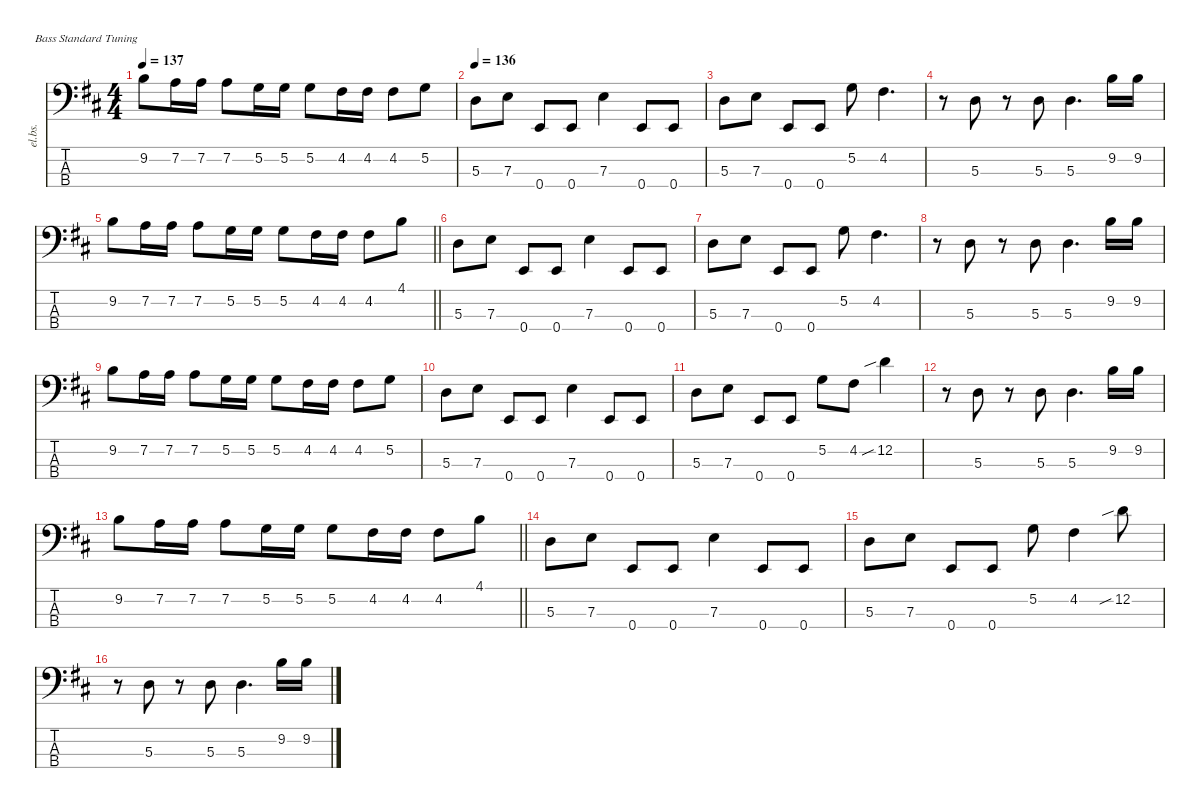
\defaultSystemsLayout 4
\hideDynamics
\bracketExtendMode nobrackets
\otherSystemsTrackNameOrientation horizontal
\track ("Cliff - Bass" "el.bs.") {instrument electricbassfinger}
\staff {score tabs}
\tuning (G2 D2 A1 E1)
\ts (4 4)
\tempo 137
\clef f4
\ks bminor
9.2{acc forcenatural}.8{dy f beam Down} 7.2{acc forcenatural}.16{beam Down} 7.2{acc forcenatural}.16{beam Down} 7.2{acc forcenatural}.8{beam Down} 5.2{acc forcenatural}.16{beam Down} 5.2{acc forcenatural}.16{beam Down} 5.2{acc forcenatural}.8{beam Down} 4.2{acc #}.16{beam Down} 4.2{acc #}.16{beam Down} 4.2{acc #}.8{beam Down} 5.2{acc forcenatural}.8{beam Down} |
\tempo 136
5.3{acc forcenatural}.8{beam Down} 7.3{acc forcenatural}.8{beam Down} 0.4{acc forcenatural}.8{beam Up} 0.4{acc forcenatural}.8{beam Up} 7.3{acc forcenatural}.4{beam Down} 0.4{acc forcenatural}.8{beam Up} 0.4{acc forcenatural}.8{beam Up} |
5.3{acc forcenatural}.8{beam Down} 7.3{acc forcenatural}.8{beam Down} 0.4{acc forcenatural}.8{beam Up} 0.4{acc forcenatural}.8{beam Up} 5.2{acc forcenatural}.8{beam Down} 4.2{acc #}.4{d beam Down} |
r.8{beam Down} 5.3{acc forcenatural}.8{beam Down} r.8{beam Down} 5.3{acc forcenatural}.8{beam Down} 5.3{acc forcenatural}.4{d beam Down} 9.2{acc forcenatural}.16{beam Down} 9.2{acc forcenatural}.16{beam Down} |
\barLineRight lightlight
9.2{acc forcenatural}.8{beam Down} 7.2{acc forcenatural}.16{beam Down} 7.2{acc forcenatural}.16{beam Down} 7.2{acc forcenatural}.8{beam Down} 5.2{acc forcenatural}.16{beam Down} 5.2{acc forcenatural}.16{beam Down} 5.2{acc forcenatural}.8{beam Down} 4.2{acc #}.16{beam Down} 4.2{acc #}.16{beam Down} 4.2{acc #}.8{beam Down} 4.1{acc forcenatural}.8{beam Down} |
5.3{acc forcenatural}.8{beam Down} 7.3{acc forcenatural}.8{beam Down} 0.4{acc forcenatural}.8{beam Up} 0.4{acc forcenatural}.8{beam Up} 7.3{acc forcenatural}.4{beam Down} 0.4{acc forcenatural}.8{beam Up} 0.4{acc forcenatural}.8{beam Up} |
5.3{acc forcenatural}.8{beam Down} 7.3{acc forcenatural}.8{beam Down} 0.4{acc forcenatural}.8{beam Up} 0.4{acc forcenatural}.8{beam Up} 5.2{acc forcenatural}.8{beam Down} 4.2{acc #}.4{d beam Down} |
r.8{beam Down} 5.3{acc forcenatural}.8{beam Down} r.8{beam Down} 5.3{acc forcenatural}.8{beam Down} 5.3{acc forcenatural}.4{d beam Down} 9.2{acc forcenatural}.16{beam Down} 9.2{acc forcenatural}.16{beam Down} |
9.2{acc forcenatural}.8{beam Down} 7.2{acc forcenatural}.16{beam Down} 7.2{acc forcenatural}.16{beam Down} 7.2{acc forcenatural}.8{beam Down} 5.2{acc forcenatural}.16{beam Down} 5.2{acc forcenatural}.16{beam Down} 5.2{acc forcenatural}.8{beam Down} 4.2{acc #}.16{beam Down} 4.2{acc #}.16{beam Down} 4.2{acc #}.8{beam Down} 5.2{acc forcenatural}.8{beam Down} |
5.3{acc forcenatural}.8{beam Down} 7.3{acc forcenatural}.8{beam Down} 0.4{acc forcenatural}.8{beam Up} 0.4{acc forcenatural}.8{beam Up} 7.3{acc forcenatural}.4{beam Down} 0.4{acc forcenatural}.8{beam Up} 0.4{acc forcenatural}.8{beam Up} |
5.3{acc forcenatural}.8{beam Down} 7.3{acc forcenatural}.8{beam Down} 0.4{acc forcenatural}.8{beam Up} 0.4{acc forcenatural}.8{beam Up} 5.2{acc forcenatural}.8{beam Down} 4.2{acc #}.8{beam Down} 12.2{sib acc forcenatural}.4{beam Down} |
r.8{beam Down} 5.3{acc forcenatural}.8{beam Down} r.8{beam Down} 5.3{acc forcenatural}.8{beam Down} 5.3{acc forcenatural}.4{d beam Down} 9.2{acc forcenatural}.16{beam Down} 9.2{acc forcenatural}.16{beam Down} |
\barLineRight lightlight
9.2{acc forcenatural}.8{beam Down} 7.2{acc forcenatural}.16{beam Down} 7.2{acc forcenatural}.16{beam Down} 7.2{acc forcenatural}.8{beam Down} 5.2{acc forcenatural}.16{beam Down} 5.2{acc forcenatural}.16{beam Down} 5.2{acc forcenatural}.8{beam Down} 4.2{acc #}.16{beam Down} 4.2{acc #}.16{beam Down} 4.2{acc #}.8{beam Down} 4.1{acc forcenatural}.8{beam Down} |
5.3{acc forcenatural}.8{beam Down} 7.3{acc forcenatural}.8{beam Down} 0.4{acc forcenatural}.8{beam Up} 0.4{acc forcenatural}.8{beam Up} 7.3{acc forcenatural}.4{beam Down} 0.4{acc forcenatural}.8{beam Up} 0.4{acc forcenatural}.8{beam Up} |
5.3{acc forcenatural}.8{beam Down} 7.3{acc forcenatural}.8{beam Down} 0.4{acc forcenatural}.8{beam Up} 0.4{acc forcenatural}.8{beam Up} 5.2{acc forcenatural}.8{beam Down} 4.2{acc #}.4{beam Down} 12.2{sib acc forcenatural}.8{beam Down} |
r.8{beam Down} 5.3{acc forcenatural}.8{beam Down} r.8{beam Down} 5.3{acc forcenatural}.8{beam Down} 5.3{acc forcenatural}.4{d beam Down} 9.2{acc forcenatural}.16{beam Down} 9.2{acc forcenatural}.16{beam Down}
